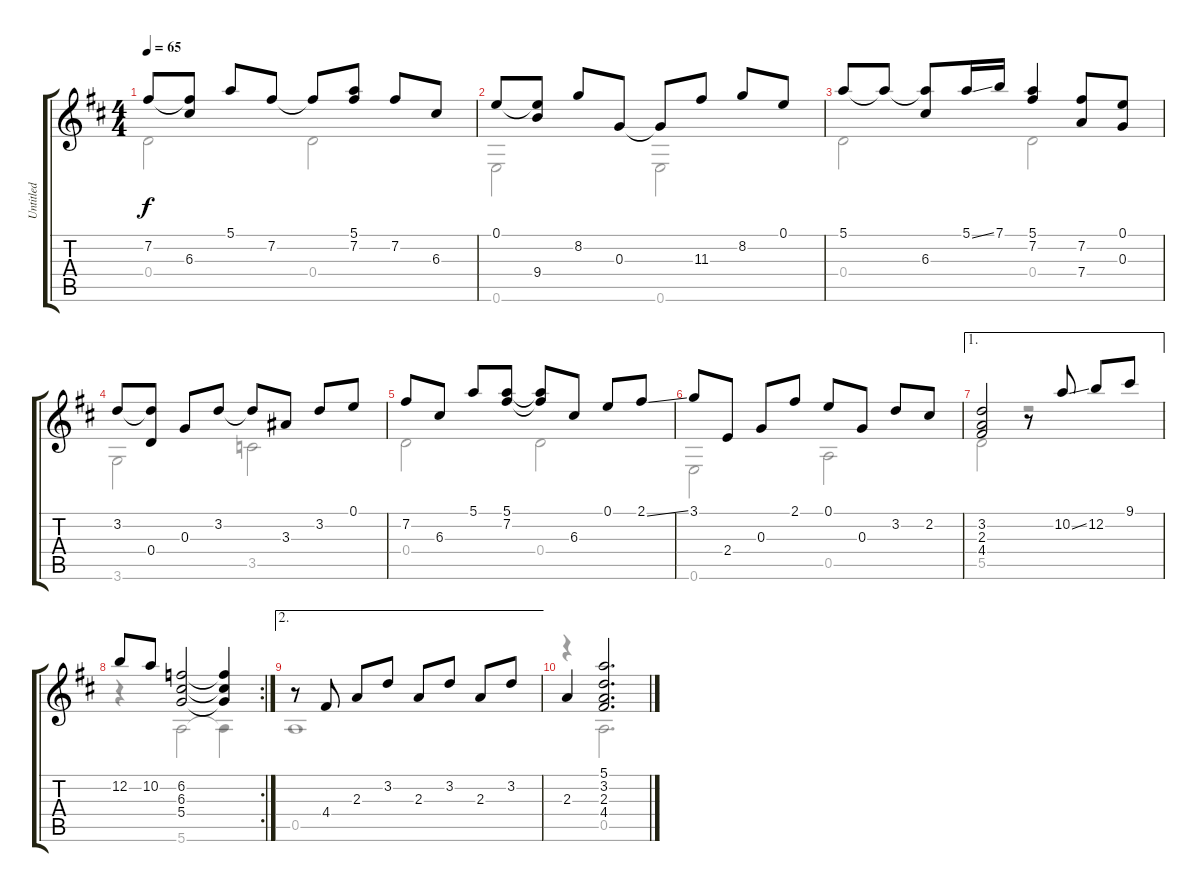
\track ("Untitled" "Untitled") {instrument electricbasspick}
\staff {score tabs}
\tuning (E4 B3 G3 D3 A2 E2) {hide}
\voice
\ts (4 4)
\tempo 65
\clef g2
\ks d
7.2.8{dy f} (7.2{t} 6.3).8 5.1.8 7.2.8 7.2{t}.8 (5.1 7.2).8 7.2.8 6.3.8 |
0.1.8 (0.1{t} 9.4).8 8.2.8 0.3.8 0.3{t}.8 11.3.8 8.2.8 0.1.8 |
5.1.8 5.1{t}.8 (5.1{t} 6.3).8 5.1{ss}.16 7.1.16 (5.1 7.2).4 (7.2 7.4).8 (0.1 0.3).8 |
3.2.8 (3.2{t} 0.4).8 0.3.8 3.2.8 3.2{t}.8 3.3.8 3.2.8 0.1.8 |
7.2.8 6.3.8 5.1.8 (5.1 7.2).8 (5.1{t} 7.2{t}).8 6.3.8 0.1.8 2.1{ss}.8 |
3.1.8 2.4.8 0.3.8 2.1.8 0.1.8 0.3.8 3.2.8 2.2.8 |
\ae 1
(3.2 2.3 4.4).2 r.8 10.2{ss}.8 12.2.8 9.1.8 |
\rc 2
12.2.8 10.2.8 (6.2 6.3 5.4).2 (6.2{t} 6.3{t} 5.4{t}).4 |
\ae 2
r.8 4.4.8 2.3.8 3.2.8 2.3.8 3.2.8 2.3.8 3.2.8 |
2.3.4 (5.1 3.2 2.3 4.4).2{d}
\voice
\clef g2
\ottava regular
\simile none
\ks d
0.4{t}.2{dy f} 0.4.2 |
0.6.2 0.6.2 |
0.4.2 0.4.2 |
3.6.2 3.5.2 |
0.4.2 0.4.2 |
0.6.2 0.5.2 |
5.5.2 r.2 |
r.4 5.6.2 5.6{t}.4 |
0.5.1 |
r.4 0.5.2{d}
